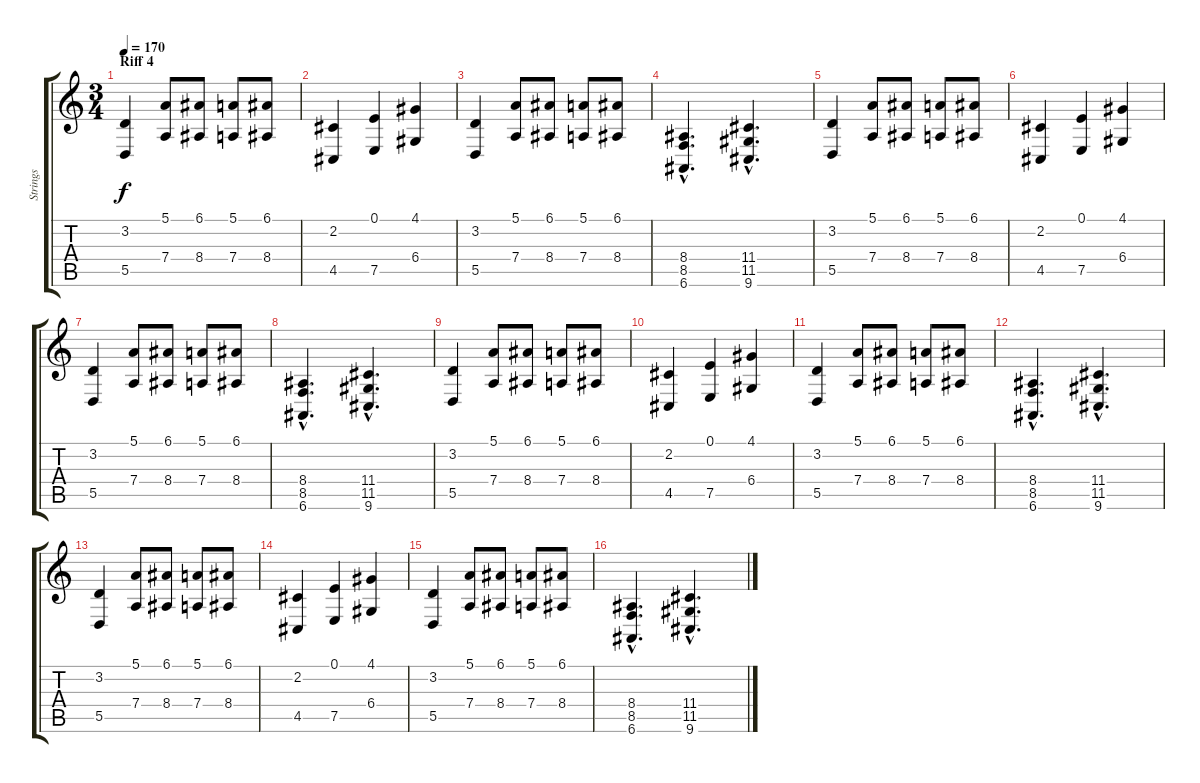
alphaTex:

\track ("Strings" "Strings") {instrument stringensemble1}
\staff {score tabs}
\tuning (E4 B3 G3 D3 A2 E2) {hide}
\ts (3 4)
\section ("" "Riff 4")
\tempo 170
\clef g2
\ks c
(3.2 5.5).4{dy f} (5.1 7.4).8 (6.1 8.4).8 (5.1 7.4).8 (6.1 8.4).8 |
(2.2 4.5).4 (0.1 7.5).4 (4.1 6.4).4 |
(3.2 5.5).4 (5.1 7.4).8 (6.1 8.4).8 (5.1 7.4).8 (6.1 8.4).8 |
(8.4{hac} 8.5{hac} 6.6{hac}).4{d} (11.4{hac} 11.5{hac} 9.6{hac}).4{d} |
(3.2 5.5).4 (5.1 7.4).8 (6.1 8.4).8 (5.1 7.4).8 (6.1 8.4).8 |
(2.2 4.5).4 (0.1 7.5).4 (4.1 6.4).4 |
(3.2 5.5).4 (5.1 7.4).8 (6.1 8.4).8 (5.1 7.4).8 (6.1 8.4).8 |
(8.4{hac} 8.5{hac} 6.6{hac}).4{d} (11.4{hac} 11.5{hac} 9.6{hac}).4{d} |
(3.2 5.5).4 (5.1 7.4).8 (6.1 8.4).8 (5.1 7.4).8 (6.1 8.4).8 |
(2.2 4.5).4 (0.1 7.5).4 (4.1 6.4).4 |
(3.2 5.5).4 (5.1 7.4).8 (6.1 8.4).8 (5.1 7.4).8 (6.1 8.4).8 |
(8.4{hac} 8.5{hac} 6.6{hac}).4{d} (11.4{hac} 11.5{hac} 9.6{hac}).4{d} |
(3.2 5.5).4 (5.1 7.4).8 (6.1 8.4).8 (5.1 7.4).8 (6.1 8.4).8 |
(2.2 4.5).4 (0.1 7.5).4 (4.1 6.4).4 |
(3.2 5.5).4 (5.1 7.4).8 (6.1 8.4).8 (5.1 7.4).8 (6.1 8.4).8 |
(8.4{hac} 8.5{hac} 6.6{hac}).4{d} (11.4{hac} 11.5{hac} 9.6{hac}).4{d}
